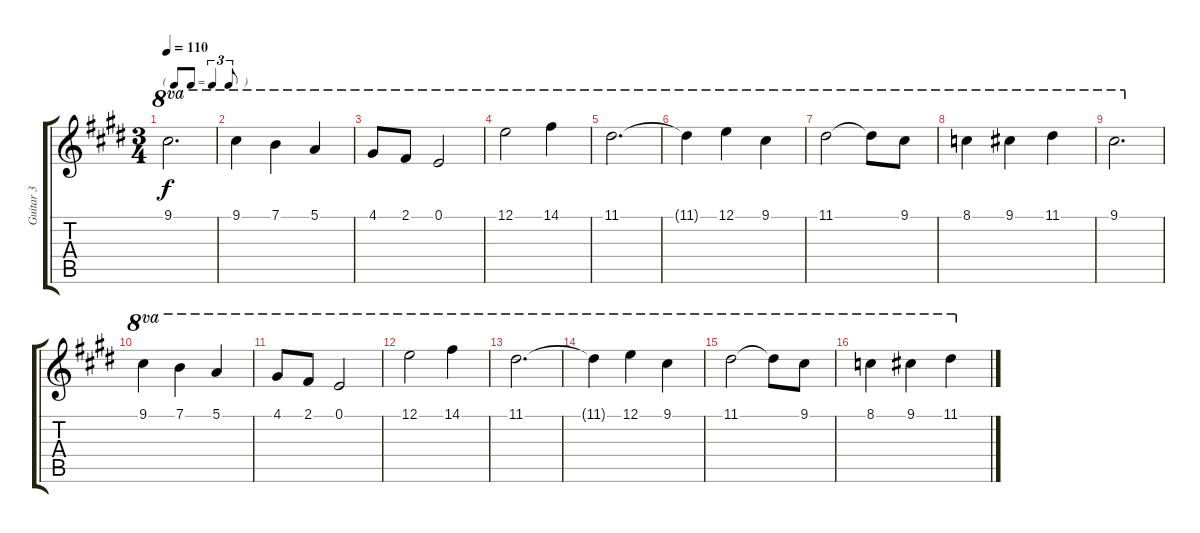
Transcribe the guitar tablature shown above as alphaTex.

\track ("Guitar 3" "Guitar 3") {instrument overdrivenguitar}
\staff {score tabs}
\tuning (E4 B3 G3 D3 A2 E2) {hide}
\ts (3 4)
\tf triplet8th
\tempo 110
\clef g2
\ks e
9.1.2{d ot 8va dy f} |
9.1.4{ot 8va} 7.1.4{ot 8va} 5.1.4{ot 8va} |
4.1.8{ot 8va} 2.1.8{ot 8va} 0.1.2{ot 8va} |
12.1.2{ot 8va} 14.1.4{ot 8va} |
11.1.2{d ot 8va} |
11.1{t}.4{ot 8va} 12.1.4{ot 8va} 9.1.4{ot 8va} |
11.1.2{ot 8va} 11.1{t}.8{ot 8va} 9.1.8{ot 8va} |
8.1.4{ot 8va} 9.1.4{ot 8va} 11.1.4{ot 8va} |
9.1.2{d ot 8va} |
9.1.4{ot 8va} 7.1.4{ot 8va} 5.1.4{ot 8va} |
4.1.8{ot 8va} 2.1.8{ot 8va} 0.1.2{ot 8va} |
12.1.2{ot 8va} 14.1.4{ot 8va} |
11.1.2{d ot 8va} |
11.1{t}.4{ot 8va} 12.1.4{ot 8va} 9.1.4{ot 8va} |
11.1.2{ot 8va} 11.1{t}.8{ot 8va} 9.1.8{ot 8va} |
8.1.4{ot 8va} 9.1.4{ot 8va} 11.1.4{ot 8va}
